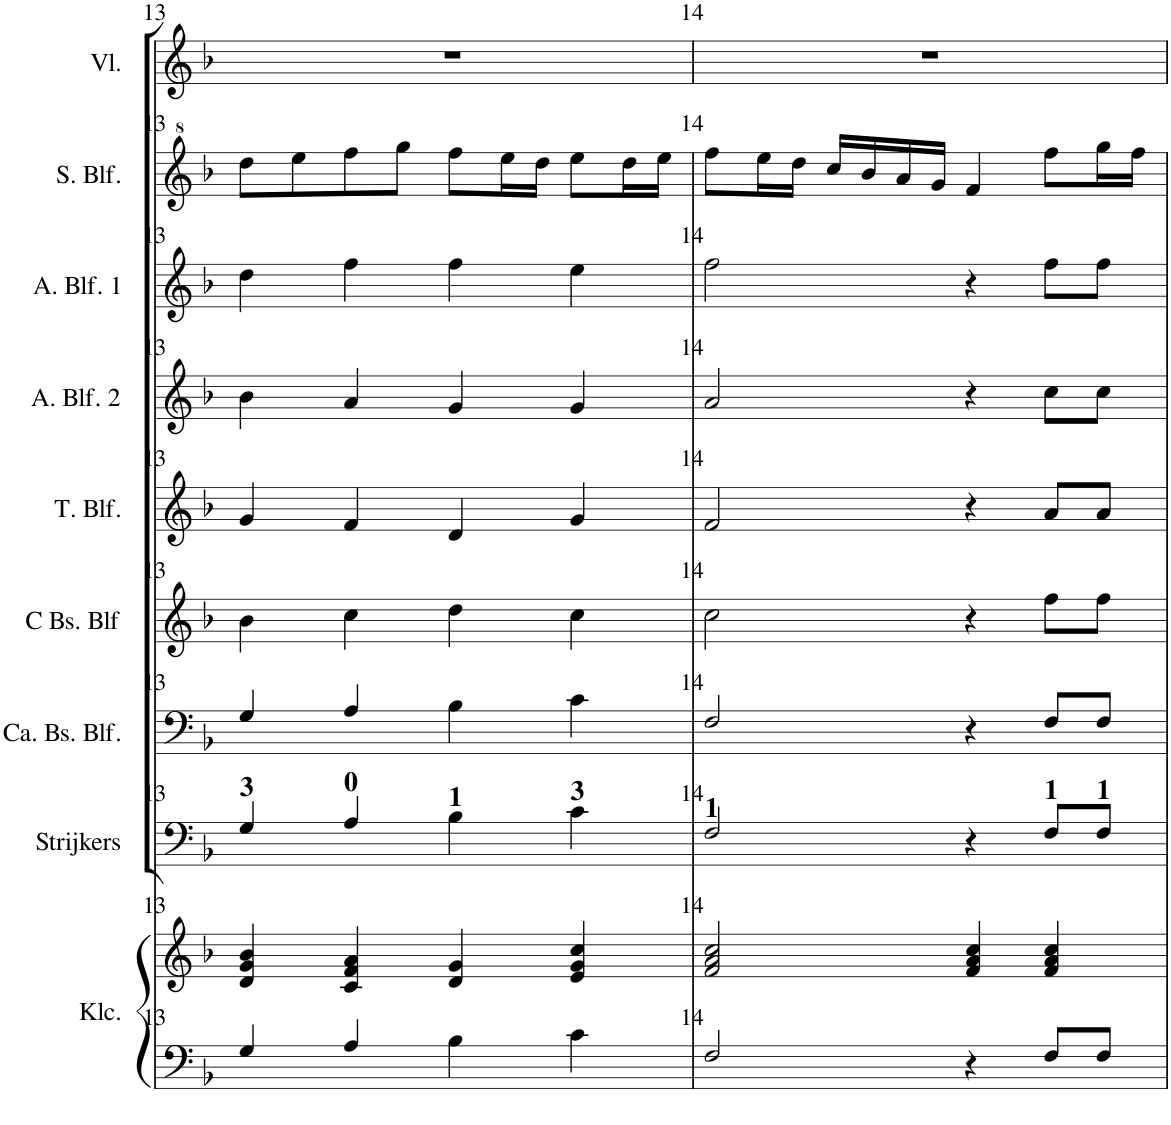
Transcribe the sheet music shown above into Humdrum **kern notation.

**kern	**kern	**kern	**kern	**kern	**kern	**kern	**kern	**kern	**kern
*part9	*part9	*part8	*part7	*part6	*part5	*part4	*part3	*part2	*part1
*staff10	*staff9	*staff8	*staff7	*staff6	*staff5	*staff4	*staff3	*staff2	*staff1
*I"Klavecimbel	*	*I"Strijkers	*I"Contrabas-blokfluit	*I"C Bas-blokfluit	*I"Tenor-blokfluit	*I"Alt-blokfluit 2	*I"Alt-blokfluit 1	*I"Sopraan-blokfluit	*I"Viool
*I'Klc.	*	*I'Strijkers	*I'Ca. Bs. Blf.	*I'C Bs. Blf	*I'T. Blf.	*I'A. Blf. 2	*I'A. Blf. 1	*I'S. Blf.	*I'Vl.
!!LO:PB:g=z
*clefF4	*clefG2	*clefF4	*clefF4	*clefG2	*clefG2	*clefG2	*clefG2	*clefG^2	*clefG2
*k[b-]	*k[b-]	*k[b-]	*k[b-]	*k[b-]	*k[b-]	*k[b-]	*k[b-]	*k[b-]	*k[b-]
*M4/4	*M4/4	*M4/4	*M4/4	*M4/4	*M4/4	*M4/4	*M4/4	*M4/4	*M4/4
*met(c)	*met(c)	*met(c)	*met(c)	*met(c)	*met(c)	*met(c)	*met(c)	*met(c)	*met(c)
=13	=13	=13	=13	=13	=13	=13	=13	=13	=13
4G/	4d/ 4g/ 4b-/	4G/	4G/	4b-\	4g/	4b-\	4dd\	8ddd\L	1r
.	.	.	.	.	.	.	.	8eee\	.
4A/	4c/ 4f/ 4a/	4A/	4A/	4cc\	4f/	4a/	4ff\	8fff\	.
.	.	.	.	.	.	.	.	8ggg\J	.
4B-\	4d/ 4g/	4B-\	4B-\	4dd\	4d/	4g/	4ff\	8fff\L	.
.	.	.	.	.	.	.	.	16eee\L	.
.	.	.	.	.	.	.	.	16ddd\JJ	.
4c\	4e/ 4g/ 4cc/	4c\	4c\	4cc\	4g/	4g/	4ee\	8eee\L	.
.	.	.	.	.	.	.	.	16ddd\L	.
.	.	.	.	.	.	.	.	16eee\JJ	.
=14	=14	=14	=14	=14	=14	=14	=14	=14	=14
2F/	2f/ 2a/ 2cc/	2F/	2F/	2cc\	2f/	2a/	2ff\	8fff\L	1r
.	.	.	.	.	.	.	.	16eee\L	.
.	.	.	.	.	.	.	.	16ddd\JJ	.
.	.	.	.	.	.	.	.	16ccc/LL	.
.	.	.	.	.	.	.	.	16bb-/	.
.	.	.	.	.	.	.	.	16aa/	.
.	.	.	.	.	.	.	.	16gg/JJ	.
4r	4f/ 4a/ 4cc/	4r	4r	4r	4r	4r	4r	4ff/	.
8F/L	4f/ 4a/ 4cc/	8F/L	8F/L	8ff\L	8a/L	8cc\L	8ff\L	8fff\L	.
8F/J	.	8F/J	8F/J	8ff\J	8a/J	8cc\J	8ff\J	16ggg\L	.
.	.	.	.	.	.	.	.	16fff\JJ	.
=	=	=	=	=	=	=	=	=	=
*-	*-	*-	*-	*-	*-	*-	*-	*-	*-
